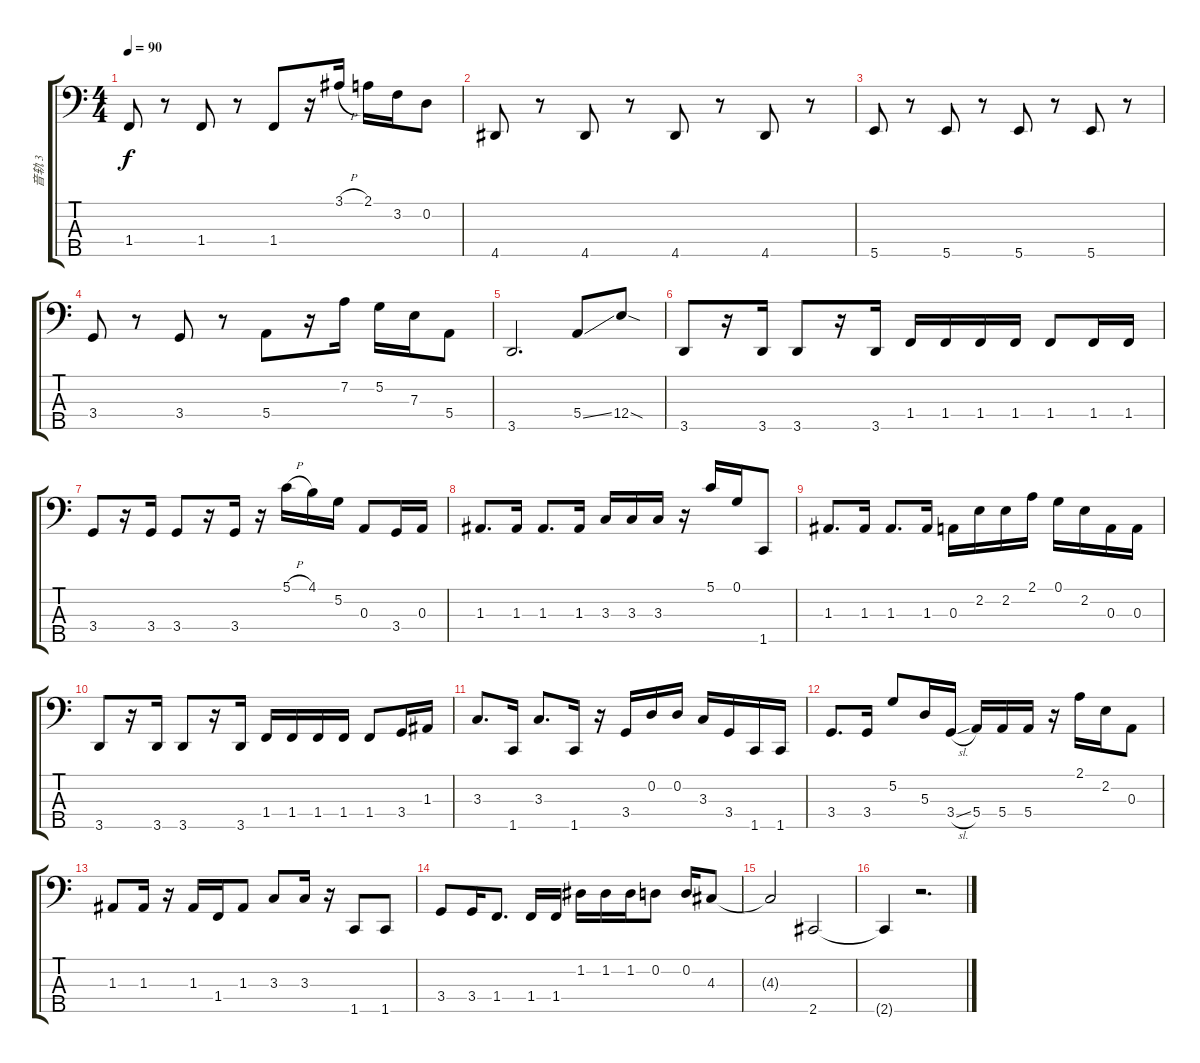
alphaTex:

\track ("音轨 3" "音轨 3") {instrument electricbassfinger}
\staff {score tabs}
\tuning (G2 D2 A1 E1 B0) {hide}
\ts (4 4)
\tempo 90
\clef f4
\ks c
1.4.8{dy f} r.8 1.4.8 r.8 1.4.8 r.16 3.1{h}.16 2.1.16 3.2.16 0.2.8 |
4.5.8 r.8 4.5.8 r.8 4.5.8 r.8 4.5.8 r.8 |
5.5.8 r.8 5.5.8 r.8 5.5.8 r.8 5.5.8 r.8 |
3.4.8 r.8 3.4.8 r.8 5.4.8 r.16 7.2.16 5.2.16 7.3.16 5.4.8 |
3.5.2{d} 5.4{ss}.8 12.4{sod}.8 |
3.5.8 r.16 3.5.16 3.5.8 r.16 3.5.16 1.4.16 1.4.16 1.4.16 1.4.16 1.4.8 1.4.16 1.4.16 |
3.4.8 r.16 3.4.16 3.4.8 r.16 3.4.16 r.16 5.1{h}.16 4.1.16 5.2.16 0.3.8 3.4.16 0.3.16 |
1.3.8{d} 1.3.16 1.3.8{d} 1.3.16 3.3.16 3.3.16 3.3.16 r.16 5.1.16 0.1.16 1.5.8 |
1.3.8{d} 1.3.16 1.3.8{d} 1.3.16 0.3.16 2.2.16 2.2.16 2.1.16 0.1.16 2.2.16 0.3.16 0.3.16 |
3.5.8 r.16 3.5.16 3.5.8 r.16 3.5.16 1.4.16 1.4.16 1.4.16 1.4.16 1.4.8 3.4.16 1.3.16 |
3.3.8{d} 1.5.16 3.3.8{d} 1.5.16 r.16 3.4.16 0.2.16 0.2.16 3.3.16 3.4.16 1.5.16 1.5.16 |
3.4.8{d} 3.4.16 5.2.8 5.3.16 3.4{sl}.16 5.4.16 5.4.16 5.4.16 r.16 2.1.16 2.2.16 0.3.8 |
1.3.8 1.3.16 r.16 1.3.16 1.4.16 1.3.8 3.3.8 3.3.16 r.16 1.5.8 1.5.8 |
3.4.8 3.4.16 1.4.8{d} 1.4.16 1.4.16 1.2.16 1.2.16 1.2.16 0.2.8 0.2.16 4.3.8 |
4.3{t}.2 2.5.2 |
2.5{t}.4 r.2{d}
